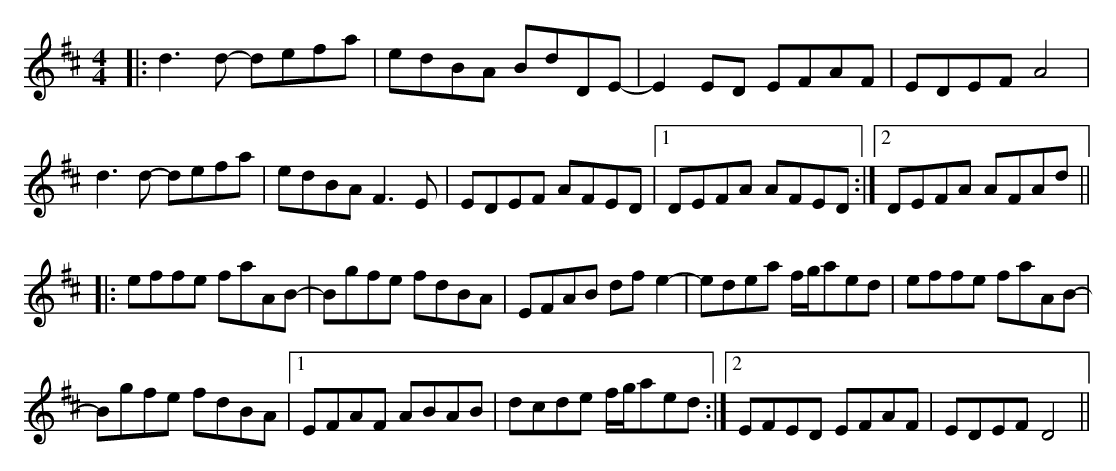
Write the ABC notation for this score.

X:1
M:4/4
K:D
|:d3d- defa|edBA BdDE-|E2ED EFAF|EDEF A4|
d3d- defa|edBA F3E|EDEF AFED|1 DEFA AFED:|2 DEFA AFAd||
|:effe faAB-|Bgfe fdBA|EFAB dfe2-|edea f/g/aed|effe faAB-|
Bgfe fdBA|1 EFAF ABAB|dcde f/g/aed:|2 EFED EFAF|EDEF D4||
